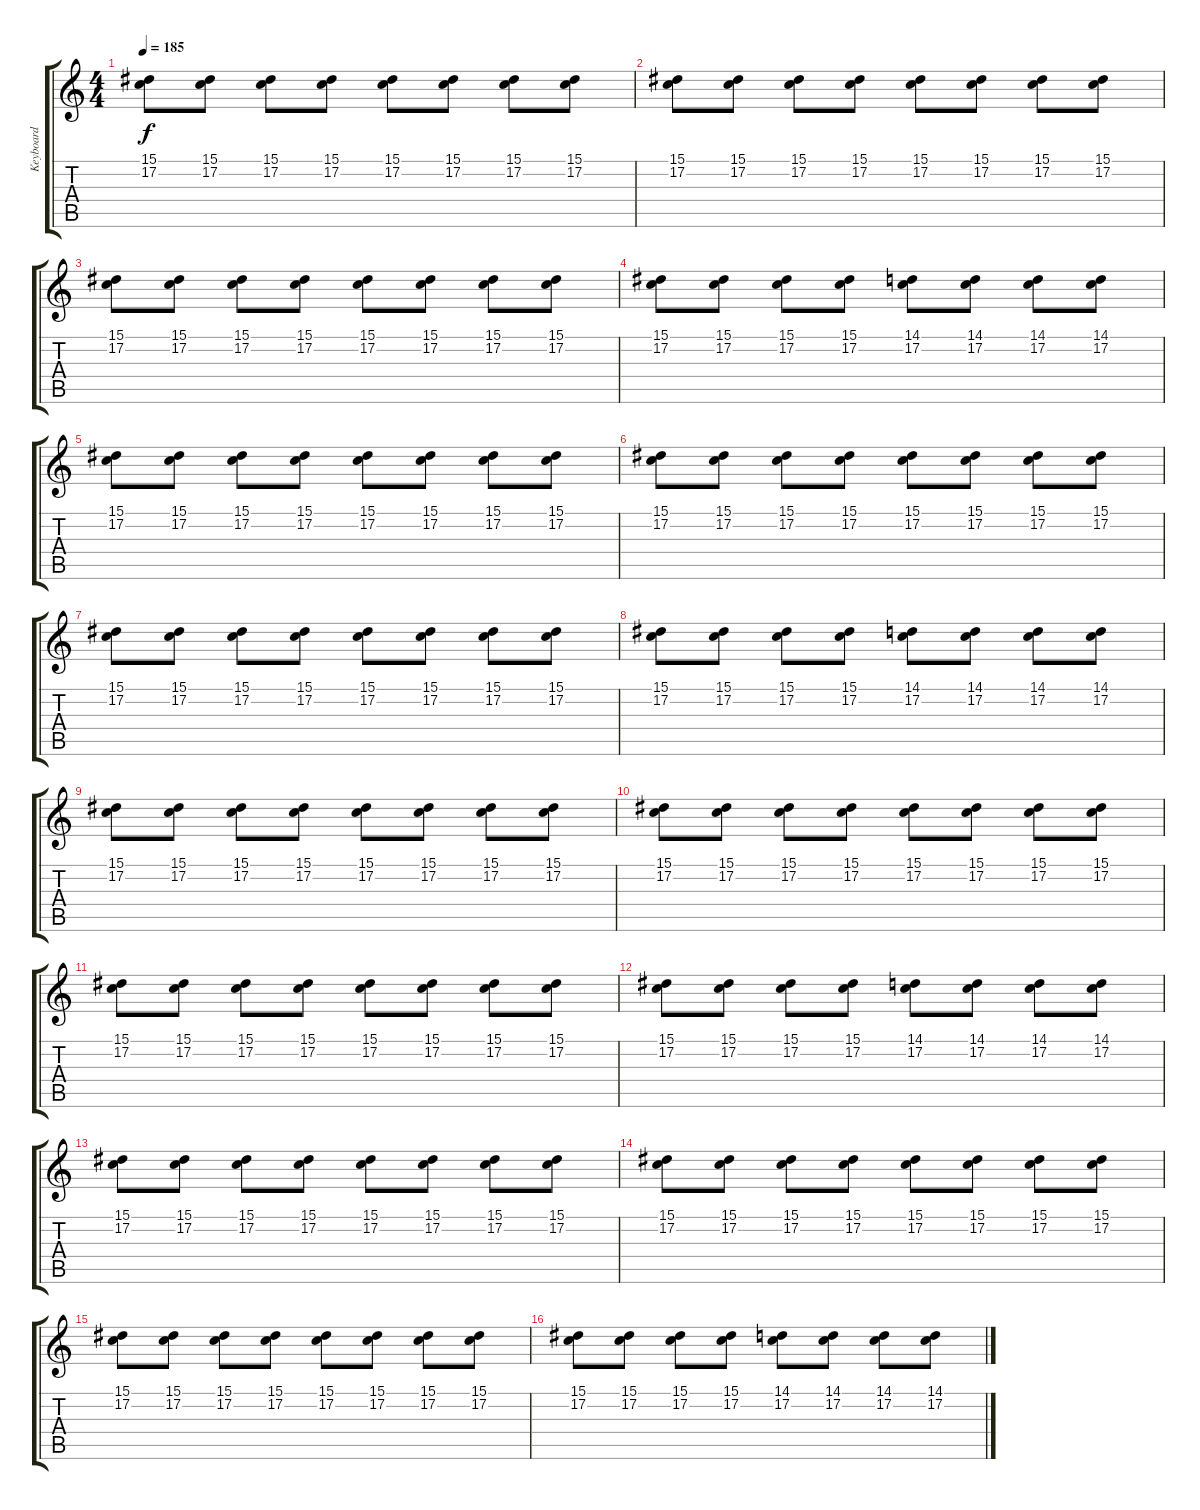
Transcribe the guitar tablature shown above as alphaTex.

\track ("Keyboard" "Keyboard") {instrument fx4atmosphere}
\staff {score tabs}
\tuning (C4 G3 Eb3 Bb2 F2 C2) {hide}
\ts (4 4)
\tempo 185
\clef g2
\ks c
(15.1 17.2).8{dy f} (15.1 17.2).8 (15.1 17.2).8 (15.1 17.2).8 (15.1 17.2).8 (15.1 17.2).8 (15.1 17.2).8 (15.1 17.2).8 |
(15.1 17.2).8 (15.1 17.2).8 (15.1 17.2).8 (15.1 17.2).8 (15.1 17.2).8 (15.1 17.2).8 (15.1 17.2).8 (15.1 17.2).8 |
(15.1 17.2).8 (15.1 17.2).8 (15.1 17.2).8 (15.1 17.2).8 (15.1 17.2).8 (15.1 17.2).8 (15.1 17.2).8 (15.1 17.2).8 |
(15.1 17.2).8 (15.1 17.2).8 (15.1 17.2).8 (15.1 17.2).8 (14.1 17.2).8 (14.1 17.2).8 (14.1 17.2).8 (14.1 17.2).8 |
(15.1 17.2).8{volume 8} (15.1 17.2).8 (15.1 17.2).8 (15.1 17.2).8 (15.1 17.2).8 (15.1 17.2).8 (15.1 17.2).8 (15.1 17.2).8 |
(15.1 17.2).8 (15.1 17.2).8 (15.1 17.2).8 (15.1 17.2).8 (15.1 17.2).8 (15.1 17.2).8 (15.1 17.2).8 (15.1 17.2).8 |
(15.1 17.2).8 (15.1 17.2).8 (15.1 17.2).8 (15.1 17.2).8 (15.1 17.2).8 (15.1 17.2).8 (15.1 17.2).8 (15.1 17.2).8 |
(15.1 17.2).8 (15.1 17.2).8 (15.1 17.2).8 (15.1 17.2).8 (14.1 17.2).8 (14.1 17.2).8 (14.1 17.2).8 (14.1 17.2).8 |
(15.1 17.2).8 (15.1 17.2).8 (15.1 17.2).8 (15.1 17.2).8 (15.1 17.2).8 (15.1 17.2).8 (15.1 17.2).8 (15.1 17.2).8 |
(15.1 17.2).8 (15.1 17.2).8 (15.1 17.2).8 (15.1 17.2).8 (15.1 17.2).8 (15.1 17.2).8 (15.1 17.2).8 (15.1 17.2).8 |
(15.1 17.2).8 (15.1 17.2).8 (15.1 17.2).8 (15.1 17.2).8 (15.1 17.2).8 (15.1 17.2).8 (15.1 17.2).8 (15.1 17.2).8 |
(15.1 17.2).8 (15.1 17.2).8 (15.1 17.2).8 (15.1 17.2).8 (14.1 17.2).8 (14.1 17.2).8 (14.1 17.2).8 (14.1 17.2).8 |
(15.1 17.2).8{volume 11} (15.1 17.2).8 (15.1 17.2).8 (15.1 17.2).8 (15.1 17.2).8 (15.1 17.2).8 (15.1 17.2).8 (15.1 17.2).8 |
(15.1 17.2).8 (15.1 17.2).8 (15.1 17.2).8 (15.1 17.2).8 (15.1 17.2).8 (15.1 17.2).8 (15.1 17.2).8 (15.1 17.2).8 |
(15.1 17.2).8 (15.1 17.2).8 (15.1 17.2).8 (15.1 17.2).8 (15.1 17.2).8 (15.1 17.2).8 (15.1 17.2).8 (15.1 17.2).8 |
(15.1 17.2).8 (15.1 17.2).8 (15.1 17.2).8 (15.1 17.2).8 (14.1 17.2).8 (14.1 17.2).8 (14.1 17.2).8 (14.1 17.2).8
